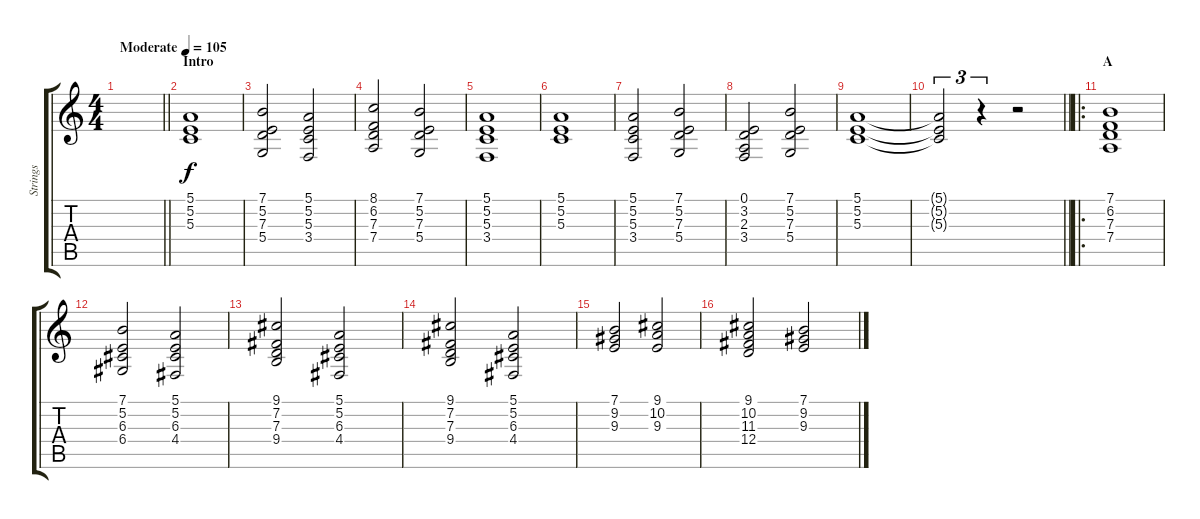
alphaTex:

\track ("Strings" "Strings") {instrument synthstrings1}
\staff {score tabs}
\tuning (E4 B3 G3 D3 A2 E2) {hide}
\ts (4 4)
\tempo (105 "Moderate")
\clef g2
\barLineRight lightlight
\ks c
|
\section ("" "Intro")
(5.1 5.2 5.3).1 |
(7.1 5.2 7.3 5.4).2 (5.1 5.2 5.3 3.4).2 |
(8.1 6.2 7.3 7.4).2 (7.1 5.2 7.3 5.4).2 |
(5.1 5.2 5.3 3.4).1 |
(5.1 5.2 5.3).1 |
(5.1 5.2 5.3 3.4).2 (7.1 5.2 7.3 5.4).2 |
(0.1 3.2 2.3 3.4).2 (7.1 5.2 7.3 5.4).2 |
(5.1 5.2 5.3).1 |
\barLineRight lightlight
(5.1{t} 5.2{t} 5.3{t}).2{tu (3 2)} r.4{tu (3 2)} r.2 |
\ro
\section ("" "A")
(7.1 6.2 7.3 7.4).1 |
(7.1 5.2 6.3 6.4).2 (5.1 5.2 6.3 4.4).2 |
(9.1 7.2 7.3 9.4).2 (5.1 5.2 6.3 4.4).2 |
(9.1 7.2 7.3 9.4).2 (5.1 5.2 6.3 4.4).2 |
(7.1 9.2 9.3).2 (9.1 10.2 9.3).2 |
(9.1 10.2 11.3 12.4).2 (7.1 9.2 9.3).2
